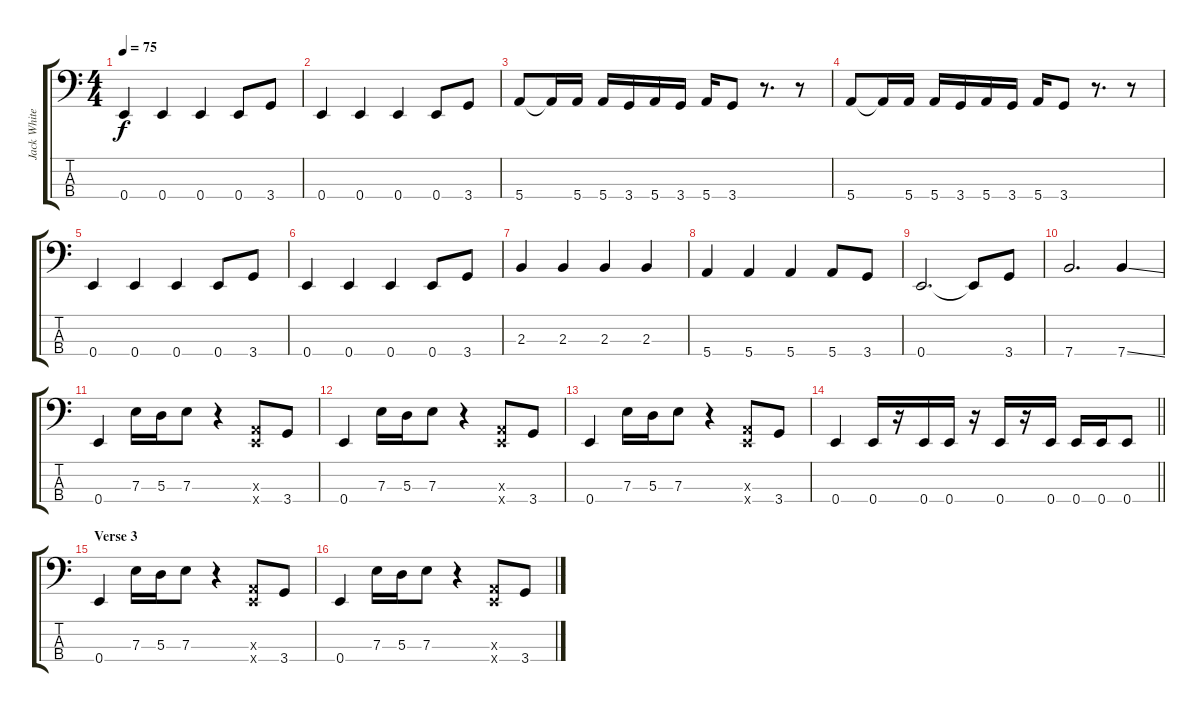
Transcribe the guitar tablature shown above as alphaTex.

\track ("Jack White" "Jack White") {instrument electricbassfinger}
\staff {score tabs}
\tuning (G2 D2 A1 E1) {hide}
\ts (4 4)
\tempo 75
\clef f4
\ks c
0.4.4{dy f} 0.4.4 0.4.4 0.4.8 3.4.8 |
0.4.4 0.4.4 0.4.4 0.4.8 3.4.8 |
5.4.8 5.4{t}.16 5.4.16 5.4.16 3.4.16 5.4.16 3.4.16 5.4.16 3.4.8 r.8{d} r.8 |
5.4.8 5.4{t}.16 5.4.16 5.4.16 3.4.16 5.4.16 3.4.16 5.4.16 3.4.8 r.8{d} r.8 |
0.4.4 0.4.4 0.4.4 0.4.8 3.4.8 |
0.4.4 0.4.4 0.4.4 0.4.8 3.4.8 |
2.3.4 2.3.4 2.3.4 2.3.4 |
5.4.4 5.4.4 5.4.4 5.4.8 3.4.8 |
0.4.2{d} 0.4{t}.8 3.4.8 |
7.4.2{d} 7.4{ss}.4 |
0.4.4{instrument electricbassfinger} 7.3.16 5.3.16 7.3.8 r.4 (0.3{x} 0.4{x}).8 3.4.8 |
0.4.4{instrument electricbassfinger} 7.3.16 5.3.16 7.3.8 r.4 (0.3{x} 0.4{x}).8 3.4.8 |
0.4.4 7.3.16 5.3.16 7.3.8 r.4 (0.3{x} 0.4{x}).8 3.4.8 |
\barLineRight lightlight
0.4.4 0.4.16 r.16 0.4.16 0.4.16 r.16 0.4.16 r.16 0.4.16 0.4.16 0.4.16 0.4.8 |
\section ("" "Verse 3")
0.4.4 7.3.16 5.3.16 7.3.8 r.4 (0.3{x} 0.4{x}).8 3.4.8 |
0.4.4 7.3.16 5.3.16 7.3.8 r.4 (0.3{x} 0.4{x}).8 3.4.8
